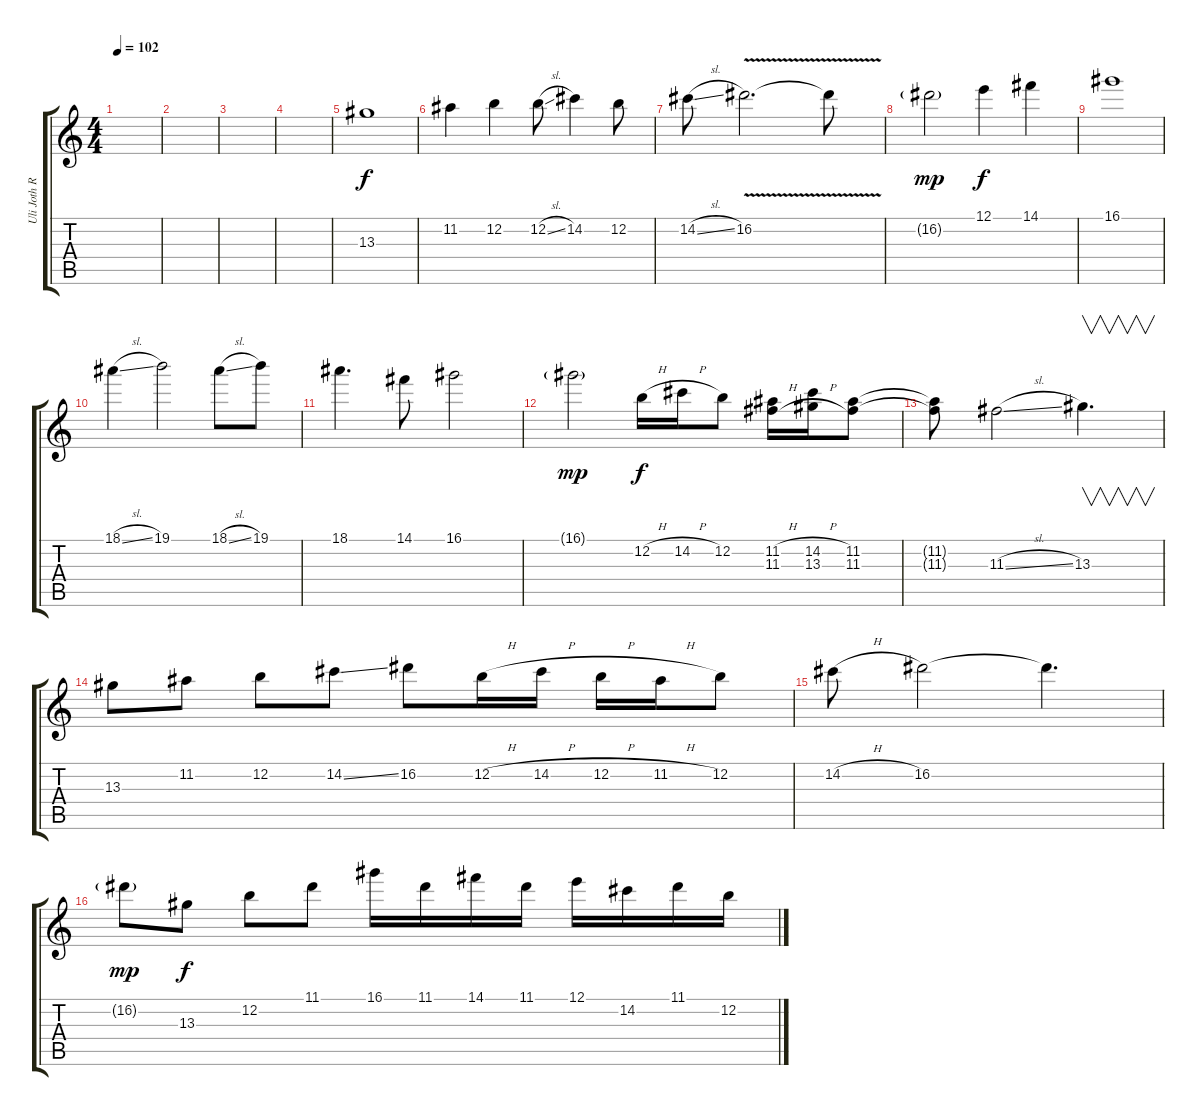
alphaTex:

\track ("Uli Joth Roth" "Uli Joth R") {instrument distortionguitar}
\staff {score tabs}
\tuning (E4 B3 G3 D3 A2 E2) {hide}
\ts (4 4)
\tempo 102
\clef g2
\ks c
|
|
|
|
13.3.1{instrument electricguitarclean} |
11.2.4 12.2.4 12.2{sl}.8 14.2.4 12.2.8 |
14.2{sl}.8 16.2{v}.2{d} 16.2{t}.8 |
16.2{g}.2{dy mp} 12.1.4{dy f} 14.1.4 |
16.1.1 |
18.1{sl}.4 19.1.2 18.1{sl}.8 19.1.8 |
18.1.4{d} 14.1.8 16.1.2 |
16.1{g}.2{dy mp} 12.2{h}.16{dy f} 14.2{h}.16 12.2.8 (11.2{h} 11.3{h}).16 (14.2{h} 13.3{h}).16 (11.2 11.3).8 |
(11.2{t} 11.3{t}).8 11.3{sl}.2 13.3.4{v d} |
13.3.8 11.2.8 12.2.8 14.2{ss}.8 16.2.8 12.2{h}.16 14.2{h}.16 12.2{h}.16 11.2{h}.16 12.2.8 |
14.2{h}.8 16.2.2 16.2{t}.4{d} |
16.2{g}.8{dy mp} 13.3.8{dy f} 12.2.8 11.1.8 16.1.16 11.1.16 14.1.16 11.1.16 12.1.16 14.2.16 11.1.16 12.2.16
